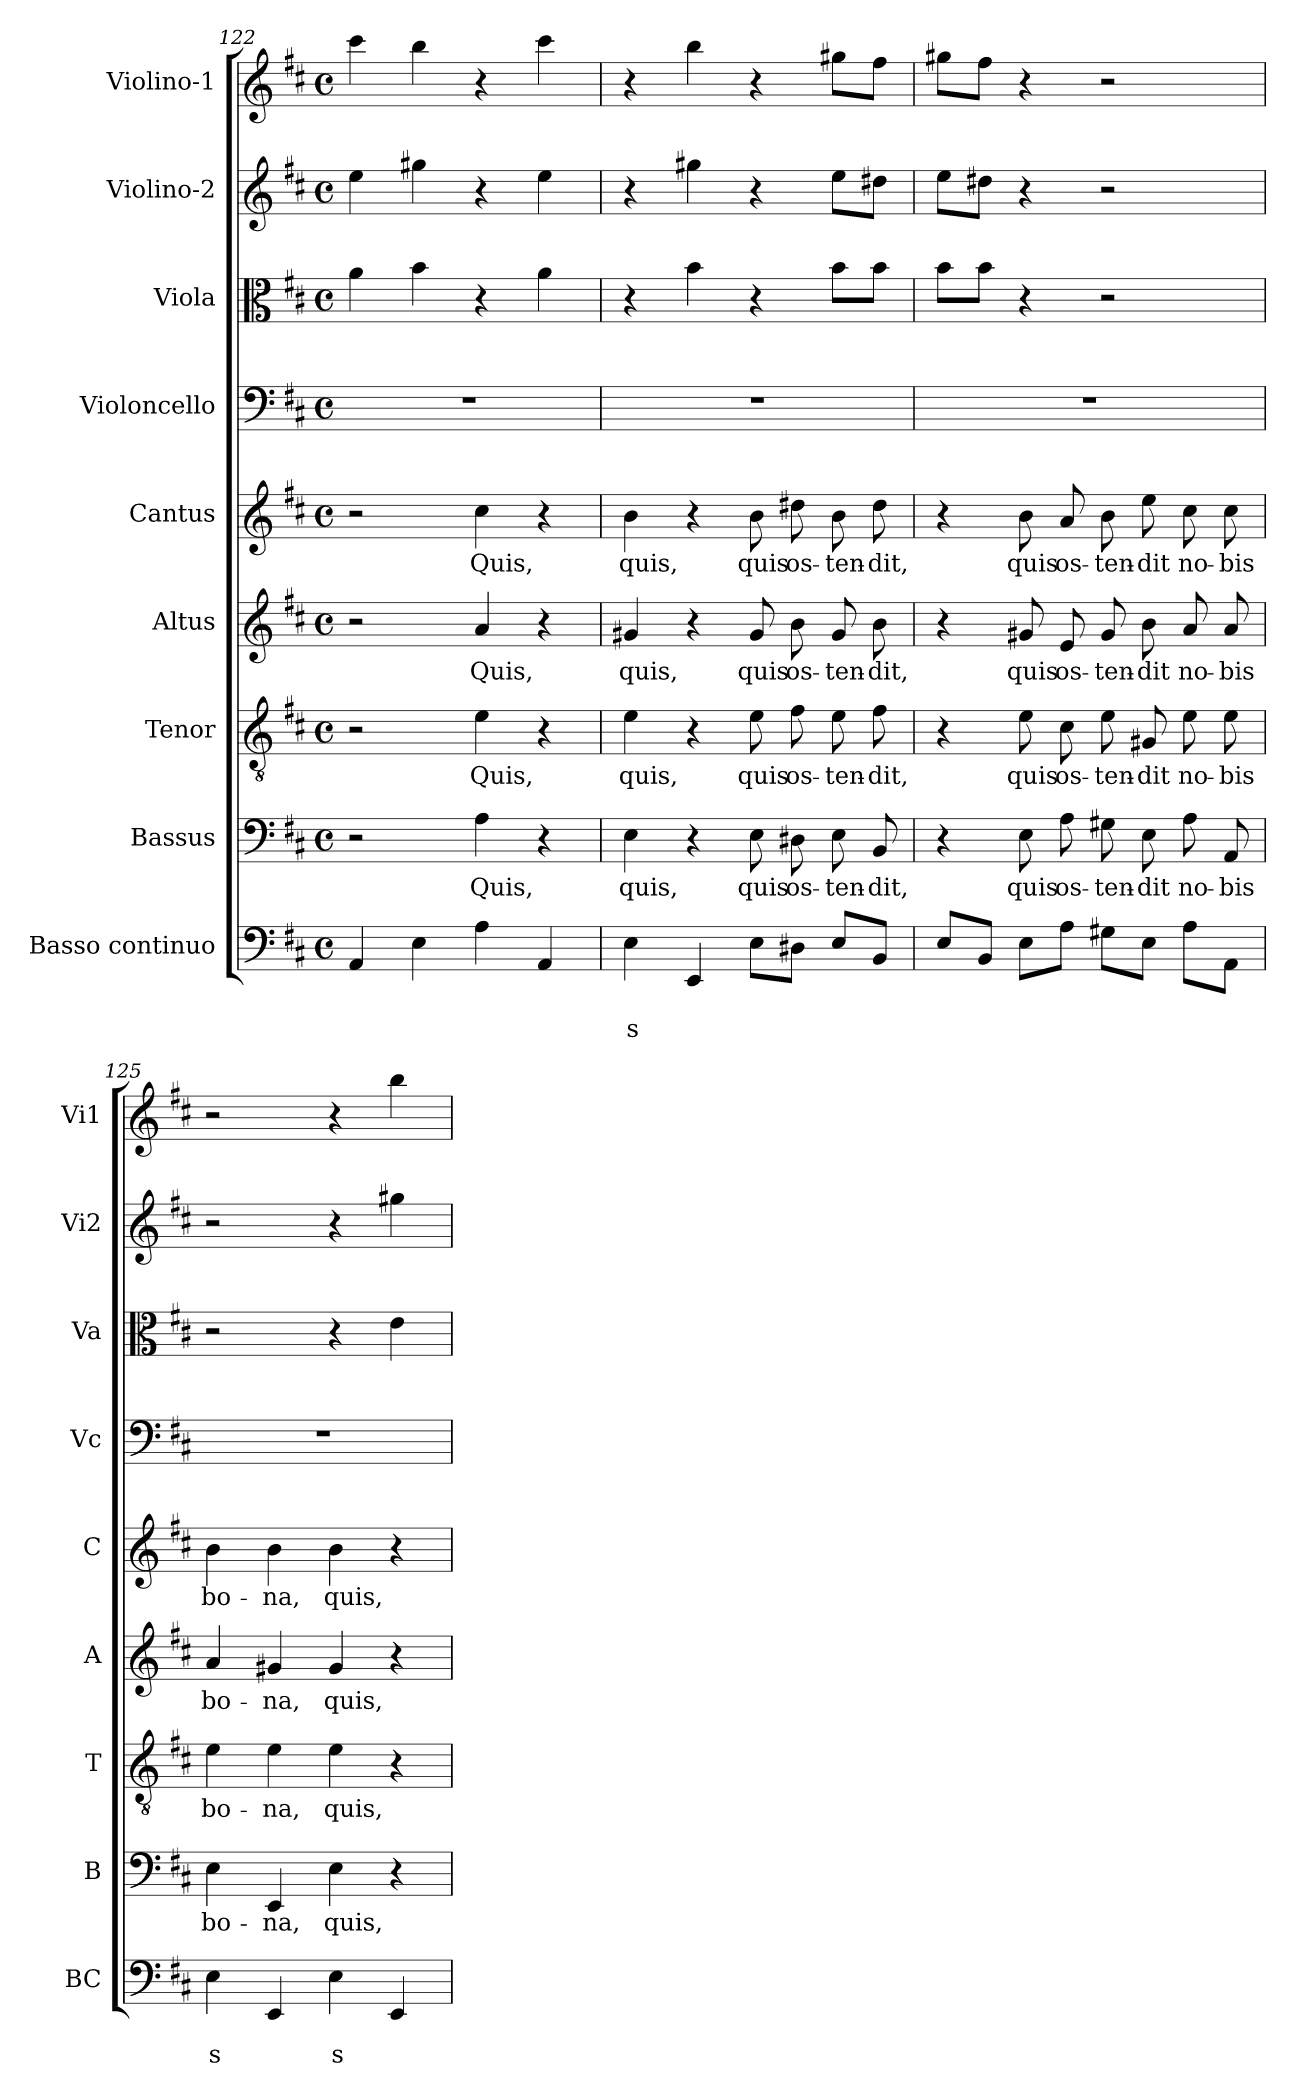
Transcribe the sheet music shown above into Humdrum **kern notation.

**kern	**text	**text	**kern	**text	**kern	**text	**kern	**text	**kern	**text	**kern	**kern	**kern	**kern
*part9	*part9	*part9	*part8	*part8	*part7	*part7	*part6	*part6	*part5	*part5	*part4	*part3	*part2	*part1
*staff9	*staff9	*staff9	*staff8	*staff8	*staff7	*staff7	*staff6	*staff6	*staff5	*staff5	*staff4	*staff3	*staff2	*staff1
*I"Basso continuo	*	*	*I"Bassus	*	*I"Tenor	*	*I"Altus	*	*I"Cantus	*	*I"Violoncello	*I"Viola	*I"Violino-2	*I"Violino-1
*I'BC	*	*	*I'B	*	*I'T	*	*I'A	*	*I'C	*	*I'Vc	*I'Va	*I'Vi2	*I'Vi1
*clefF4	*	*	*clefF4	*	*clefGv2	*	*clefG2	*	*clefG2	*	*clefF4	*clefC3	*clefG2	*clefG2
*k[f#c#]	*	*	*k[f#c#]	*	*k[f#c#]	*	*k[f#c#]	*	*k[f#c#]	*	*k[f#c#]	*k[f#c#]	*k[f#c#]	*k[f#c#]
*D:	*	*	*D:	*	*D:	*	*D:	*	*D:	*	*D:	*D:	*D:	*D:
*M4/4	*	*	*M4/4	*	*M4/4	*	*M4/4	*	*M4/4	*	*M4/4	*M4/4	*M4/4	*M4/4
*met(c)	*	*	*met(c)	*	*met(c)	*	*met(c)	*	*met(c)	*	*met(c)	*met(c)	*met(c)	*met(c)
=122	=122	=122	=122	=122	=122	=122	=122	=122	=122	=122	=122	=122	=122	=122
4AA/	.	.	2r	.	2r	.	2r	.	2r	.	1r	4a\	4ee\	4ccc#\
4E\	.	.	.	.	.	.	.	.	.	.	.	4b\	4gg#X\	4bb\
!	!	!	!	!LO:LY:b	!	!LO:LY:b	!	!LO:LY:b	!	!LO:LY:b	!	!	!	!
4A\	.	.	4A\	Quis,	4e\	Quis,	4a/	Quis,	4cc#\	Quis,	.	4r	4r	4r
4AA/	.	.	4r	.	4r	.	4r	.	4r	.	.	4a\	4ee\	4ccc#\
=123	=123	=123	=123	=123	=123	=123	=123	=123	=123	=123	=123	=123	=123	=123
!	!	!LO:LY:b	!	!LO:LY:b	!	!LO:LY:b	!	!LO:LY:b	!	!LO:LY:b	!	!	!	!
4E\	.	s	4E\	quis,	4e\	quis,	4g#X/	quis,	4b\	quis,	1r	4r	4r	4r
4EE/	.	.	4r	.	4r	.	4r	.	4r	.	.	4b\	4gg#X\	4bb\
!	!	!	!	!LO:LY:b	!	!LO:LY:b	!	!LO:LY:b	!	!LO:LY:b	!	!	!	!
8E\L	.	.	8E\	quis	8e\	quis	8g#/	quis	8b\	quis	.	4r	4r	4r
!	!	!	!	!LO:LY:b	!	!LO:LY:b	!	!LO:LY:b	!	!LO:LY:b	!	!	!	!
8D#X\J	.	.	8D#X\	os-	8f#\	os-	8b\	os-	8dd#X\	os-	.	.	.	.
!	!	!	!	!LO:LY:b	!	!LO:LY:b	!	!LO:LY:b	!	!LO:LY:b	!	!	!	!
8E/L	.	.	8E\	-ten-	8e\	-ten-	8g#/	-ten-	8b\	-ten-	.	8b\L	8ee\L	8gg#X\L
!	!	!	!	!LO:LY:b	!	!LO:LY:b	!	!LO:LY:b	!	!LO:LY:b	!	!	!	!
8BB/J	.	.	8BB/	-dit,	8f#\	-dit,	8b\	-dit,	8dd#\	-dit,	.	8b\J	8dd#X\J	8ff#\J
=124	=124	=124	=124	=124	=124	=124	=124	=124	=124	=124	=124	=124	=124	=124
8E/L	.	.	4r	.	4r	.	4r	.	4r	.	1r	8b\L	8ee\L	8gg#X\L
8BB/J	.	.	.	.	.	.	.	.	.	.	.	8b\J	8dd#X\J	8ff#\J
!	!	!	!	!LO:LY:b	!	!LO:LY:b	!	!LO:LY:b	!	!LO:LY:b	!	!	!	!
8E\L	.	.	8E\	quis	8e\	quis	8g#X/	quis	8b\	quis	.	4r	4r	4r
!	!	!	!	!LO:LY:b	!	!LO:LY:b	!	!LO:LY:b	!	!LO:LY:b	!	!	!	!
8A\J	.	.	8A\	os-	8c#\	os-	8e/	os-	8a/	os-	.	.	.	.
!	!	!	!	!LO:LY:b	!	!LO:LY:b	!	!LO:LY:b	!	!LO:LY:b	!	!	!	!
8G#X\L	.	.	8G#X\	-ten-	8e\	-ten-	8g#/	-ten-	8b\	-ten-	.	2r	2r	2r
!	!	!	!	!LO:LY:b	!	!LO:LY:b	!	!LO:LY:b	!	!LO:LY:b	!	!	!	!
8E\J	.	.	8E\	-dit	8G#X/	-dit	8b\	-dit	8ee\	-dit	.	.	.	.
!	!	!	!	!LO:LY:b	!	!LO:LY:b	!	!LO:LY:b	!	!LO:LY:b	!	!	!	!
8A\L	.	.	8A\	no-	8e\	no-	8a/	no-	8cc#\	no-	.	.	.	.
!	!	!	!	!LO:LY:b	!	!LO:LY:b	!	!LO:LY:b	!	!LO:LY:b	!	!	!	!
8AA\J	.	.	8AA/	-bis	8e\	-bis	8a/	-bis	8cc#\	-bis	.	.	.	.
=125	=125	=125	=125	=125	=125	=125	=125	=125	=125	=125	=125	=125	=125	=125
!	!	!LO:LY:b	!	!LO:LY:b	!	!LO:LY:b	!	!LO:LY:b	!	!LO:LY:b	!	!	!	!
4E\	.	s	4E\	bo-	4e\	bo-	4a/	bo-	4b\	bo-	1r	2r	2r	2r
!	!	!	!	!LO:LY:b	!	!LO:LY:b	!	!LO:LY:b	!	!LO:LY:b	!	!	!	!
4EE/	.	.	4EE/	-na,	4e\	-na,	4g#X/	-na,	4b\	-na,	.	.	.	.
!	!	!LO:LY:b	!	!LO:LY:b	!	!LO:LY:b	!	!LO:LY:b	!	!LO:LY:b	!	!	!	!
4E\	.	s	4E\	quis,	4e\	quis,	4g#/	quis,	4b\	quis,	.	4r	4r	4r
4EE/	.	.	4r	.	4r	.	4r	.	4r	.	.	4e\	4gg#X\	4bb\
=	=	=	=	=	=	=	=	=	=	=	=	=	=	=
*-	*-	*-	*-	*-	*-	*-	*-	*-	*-	*-	*-	*-	*-	*-
